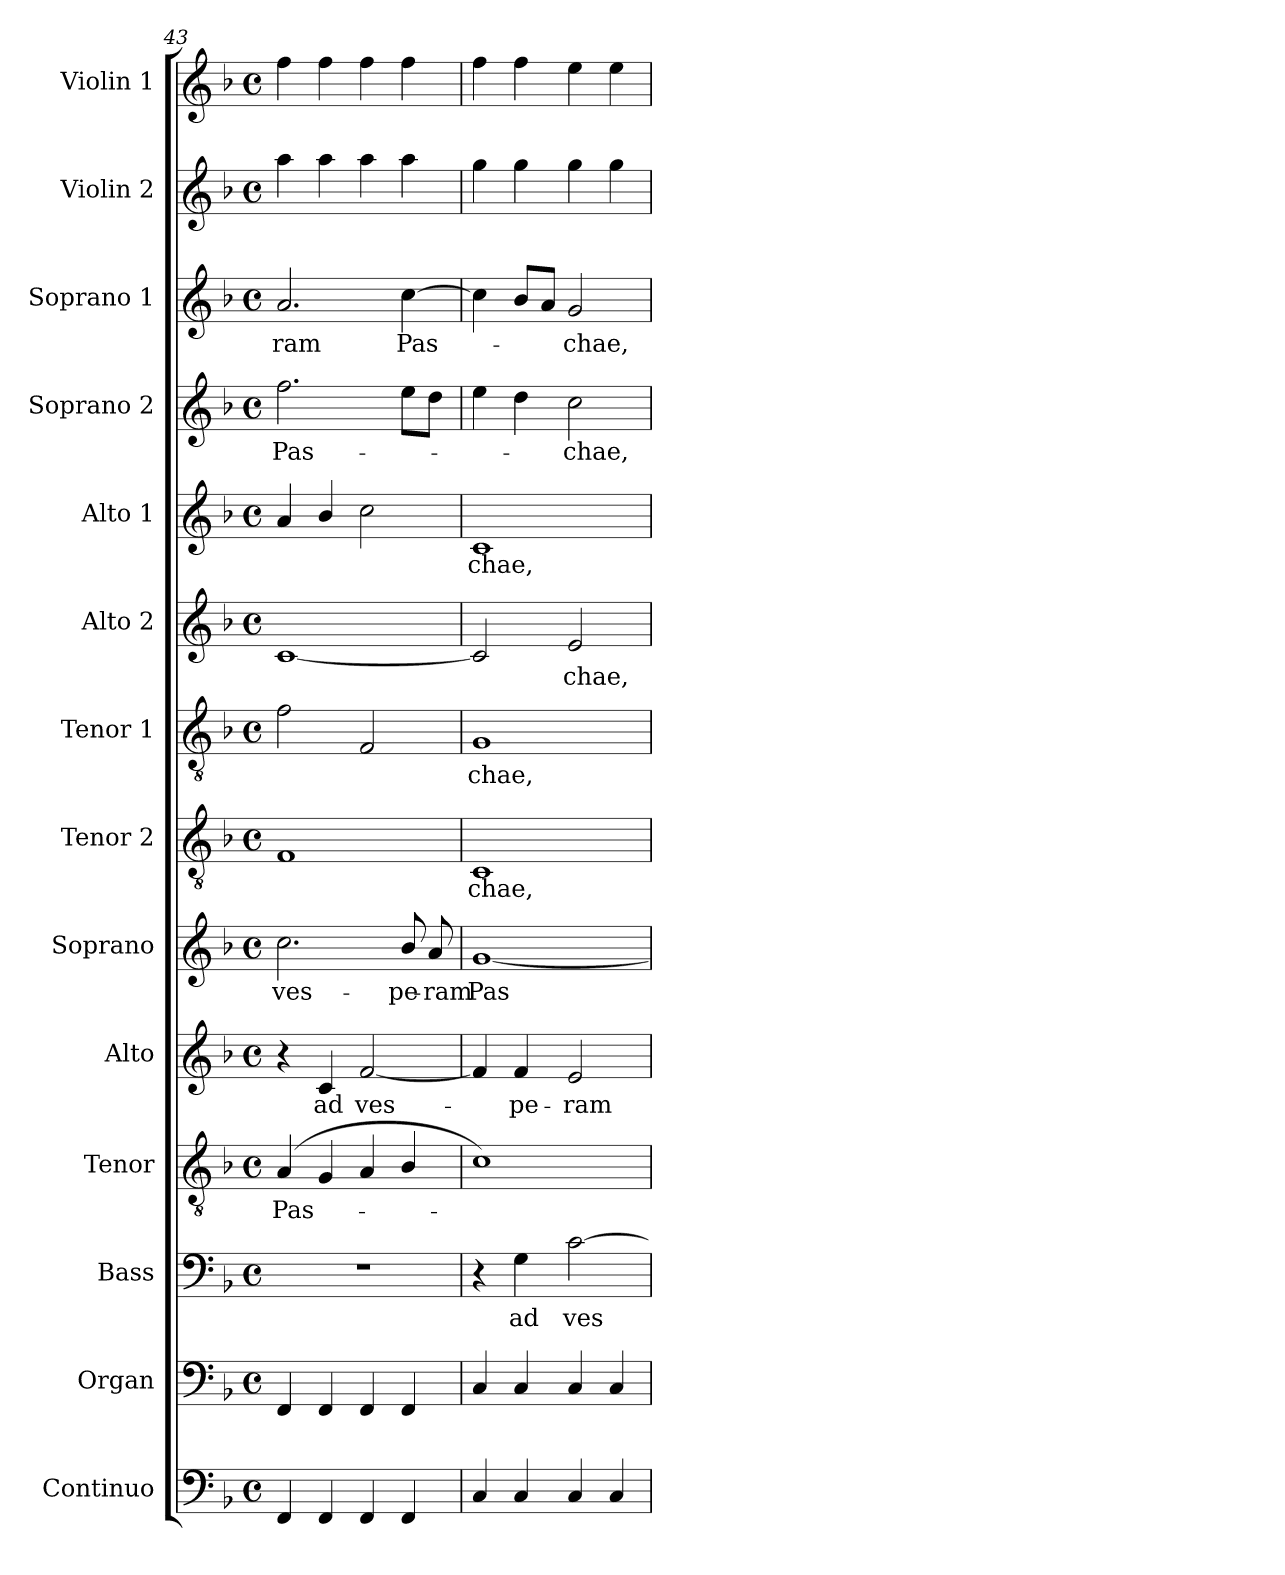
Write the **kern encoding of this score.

**kern	**kern	**kern	**text	**kern	**text	**kern	**text	**kern	**text	**kern	**text	**kern	**text	**kern	**text	**kern	**text	**kern	**text	**kern	**text	**kern	**kern
*part14	*part13	*part12	*part12	*part11	*part11	*part10	*part10	*part9	*part9	*part8	*part8	*part7	*part7	*part6	*part6	*part5	*part5	*part4	*part4	*part3	*part3	*part2	*part1
*staff14	*staff13	*staff12	*staff12	*staff11	*staff11	*staff10	*staff10	*staff9	*staff9	*staff8	*staff8	*staff7	*staff7	*staff6	*staff6	*staff5	*staff5	*staff4	*staff4	*staff3	*staff3	*staff2	*staff1
*I"Continuo	*I"Organ	*I"Bass	*	*I"Tenor	*	*I"Alto	*	*I"Soprano	*	*I"Tenor 2	*	*I"Tenor 1	*	*I"Alto 2	*	*I"Alto 1	*	*I"Soprano 2	*	*I"Soprano 1	*	*I"Violin 2	*I"Violin 1
*I'Cont.	*I'Org.	*I'B.	*	*I'T.	*	*I'A.	*	*I'S.	*	*I'T2.	*	*I'T1.	*	*I'A2.	*	*I'A1.	*	*I'S2.	*	*I'S1.	*	*I'Vln. 2	*I'Vln. 1
*clefF4	*clefF4	*clefF4	*	*clefGv2	*	*clefG2	*	*clefG2	*	*clefGv2	*	*clefGv2	*	*clefG2	*	*clefG2	*	*clefG2	*	*clefG2	*	*clefG2	*clefG2
*	*	*	*	*ITrd7c12	*	*	*	*	*	*ITrd7c12	*	*ITrd7c12	*	*	*	*	*	*	*	*	*	*	*
*k[b-]	*k[b-]	*k[b-]	*	*k[b-]	*	*k[b-]	*	*k[b-]	*	*k[b-]	*	*k[b-]	*	*k[b-]	*	*k[b-]	*	*k[b-]	*	*k[b-]	*	*k[b-]	*k[b-]
*F:	*F:	*F:	*	*F:	*	*F:	*	*F:	*	*F:	*	*F:	*	*F:	*	*F:	*	*F:	*	*F:	*	*F:	*F:
*M4/4	*M4/4	*M4/4	*	*M4/4	*	*M4/4	*	*M4/4	*	*M4/4	*	*M4/4	*	*M4/4	*	*M4/4	*	*M4/4	*	*M4/4	*	*M4/4	*M4/4
*met(c)	*met(c)	*met(c)	*	*met(c)	*	*met(c)	*	*met(c)	*	*met(c)	*	*met(c)	*	*met(c)	*	*met(c)	*	*met(c)	*	*met(c)	*	*met(c)	*met(c)
=43	=43	=43	=43	=43	=43	=43	=43	=43	=43	=43	=43	=43	=43	=43	=43	=43	=43	=43	=43	=43	=43	=43	=43
!	!	!	!	!	!LO:LY:b:color=#000000	!	!	!	!	!	!	!	!	!	!	!	!	!	!	!	!	!	!
!	!	!	!	!	!	!	!	!	!LO:LY:b:color=#000000	!	!	!	!	!	!	!	!	!	!	!	!	!	!
!	!	!	!	!	!	!	!	!	!	!	!	!	!	!	!	!	!	!	!LO:LY:b:color=#000000	!	!	!	!
!	!	!	!	!	!	!	!	!	!	!	!	!	!	!	!	!	!	!	!	!	!LO:LY:b:color=#000000	!	!
4FFi/	4FFi/	1r	.	(4AAi/	Pas-	4r	.	2.cci\	ves-	1FFi	.	2Fi\	.	[1ci	.	4ai/	.	2.ffi\	Pas-	2.ai/	-ram	4aai\	4ffi\
!	!	!	!	!	!	!	!LO:LY:b:color=#000000	!	!	!	!	!	!	!	!	!	!	!	!	!	!	!	!
4FFi/	4FFi/	.	.	4GGi/	.	4ci/	ad	.	.	.	.	.	.	.	.	4b-i/	.	.	.	.	.	4aai\	4ffi\
!	!	!	!	!	!	!	!LO:LY:b:color=#000000	!	!	!	!	!	!	!	!	!	!	!	!	!	!	!	!
4FFi/	4FFi/	.	.	4AAi/	.	[2fi/	ves-	.	.	.	.	2FFi/	.	.	.	2cci\	.	.	.	.	.	4aai\	4ffi\
!	!	!	!	!	!	!	!	!	!LO:LY:b:color=#000000	!	!	!	!	!	!	!	!	!	!	!	!	!	!
!	!	!	!	!	!	!	!	!	!	!	!	!	!	!	!	!	!	!	!	!	!LO:LY:b:color=#000000	!	!
4FFi/	4FFi/	.	.	4BB-i/	.	.	.	8b-i/	-pe-	.	.	.	.	.	.	.	.	8eei\L	.	[4cci\	Pas-	4aai\	4ffi\
!	!	!	!	!	!	!	!	!	!LO:LY:b:color=#000000	!	!	!	!	!	!	!	!	!	!	!	!	!	!
.	.	.	.	.	.	.	.	8ai/	-ram	.	.	.	.	.	.	.	.	8ddi\J	.	.	.	.	.
!!LO:PB:g=z
=44	=44	=44	=44	=44	=44	=44	=44	=44	=44	=44	=44	=44	=44	=44	=44	=44	=44	=44	=44	=44	=44	=44	=44
!	!	!	!	!	!	!	!	!	!LO:LY:b:color=#000000	!	!	!	!	!	!	!	!	!	!	!	!	!	!
!	!	!	!	!	!	!	!	!	!	!	!LO:LY:b:color=#000000	!	!	!	!	!	!	!	!	!	!	!	!
!	!	!	!	!	!	!	!	!	!	!	!	!	!LO:LY:b:color=#000000	!	!	!	!	!	!	!	!	!	!
!	!	!	!	!	!	!	!	!	!	!	!	!	!	!	!	!	!LO:LY:b:color=#000000	!	!	!	!	!	!
4Ci/	4Ci/	4r	.	1Ci)	.	4fi/]	.	[1gi	Pas-	1CCi	-chae,	1GGi	-chae,	2ci/]	.	1ci	-chae,	4eei\	.	4cci\]	.	4ggi\	4ffi\
!	!	!	!LO:LY:b:color=#000000	!	!	!	!	!	!	!	!	!	!	!	!	!	!	!	!	!	!	!	!
!	!	!	!	!	!	!	!LO:LY:b:color=#000000	!	!	!	!	!	!	!	!	!	!	!	!	!	!	!	!
4Ci/	4Ci/	4Gi\	ad	.	.	4fi/	-pe-	.	.	.	.	.	.	.	.	.	.	4ddi\	.	8b-i/L	.	4ggi\	4ffi\
.	.	.	.	.	.	.	.	.	.	.	.	.	.	.	.	.	.	.	.	8ai/J	.	.	.
!	!	!	!LO:LY:b:color=#000000	!	!	!	!	!	!	!	!	!	!	!	!	!	!	!	!	!	!	!	!
!	!	!	!	!	!	!	!LO:LY:b:color=#000000	!	!	!	!	!	!	!	!	!	!	!	!	!	!	!	!
!	!	!	!	!	!	!	!	!	!	!	!	!	!	!	!LO:LY:b:color=#000000	!	!	!	!	!	!	!	!
!	!	!	!	!	!	!	!	!	!	!	!	!	!	!	!	!	!	!	!LO:LY:b:color=#000000	!	!	!	!
!	!	!	!	!	!	!	!	!	!	!	!	!	!	!	!	!	!	!	!	!	!LO:LY:b:color=#000000	!	!
4Ci/	4Ci/	[2ci\	ves-	.	.	2ei/	-ram	.	.	.	.	.	.	2ei/	-chae,	.	.	2cci\	-chae,	2gi/	-chae,	4ggi\	4eei\
4Ci/	4Ci/	.	.	.	.	.	.	.	.	.	.	.	.	.	.	.	.	.	.	.	.	4ggi\	4eei\
=	=	=	=	=	=	=	=	=	=	=	=	=	=	=	=	=	=	=	=	=	=	=	=
*-	*-	*-	*-	*-	*-	*-	*-	*-	*-	*-	*-	*-	*-	*-	*-	*-	*-	*-	*-	*-	*-	*-	*-
